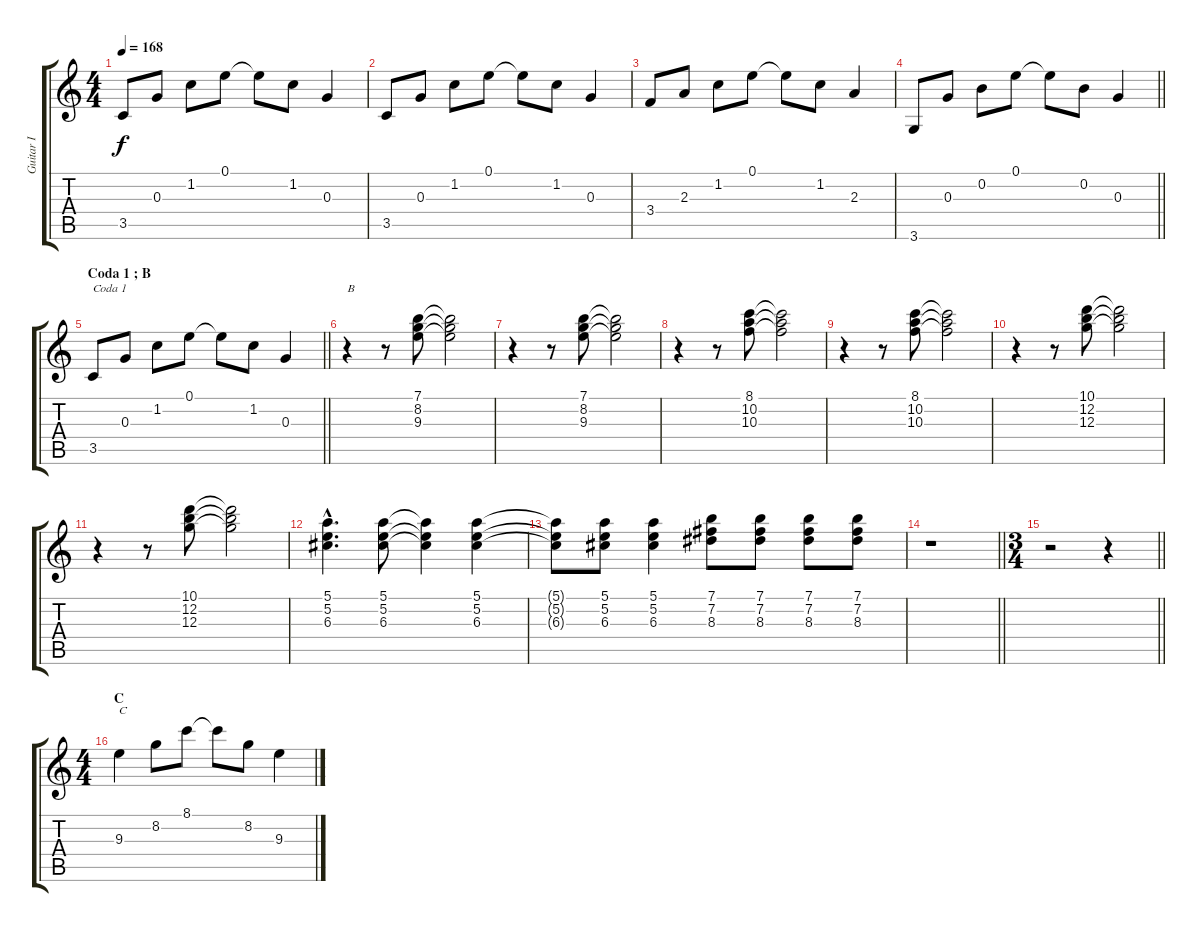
\track ("Guitar I" "Guitar I") {instrument overdrivenguitar}
\staff {score tabs}
\tuning (E4 B3 G3 D3 A2 E2) {hide}
\ts (4 4)
\tempo 168
\clef g2
\ks c
3.5.8{dy f} 0.3.8 1.2.8 0.1.8 0.1{t}.8 1.2.8 0.3.4 |
3.5.8 0.3.8 1.2.8 0.1.8 0.1{t}.8 1.2.8 0.3.4 |
3.4.8 2.3.8 1.2.8 0.1.8 0.1{t}.8 1.2.8 2.3.4 |
\barLineRight lightlight
3.6.8 0.3.8 0.2.8 0.1.8 0.1{t}.8 0.2.8 0.3.4 |
\section ("" "Coda 1 ; B")
\barLineRight lightlight
3.5.8{txt "Coda 1"} 0.3.8 1.2.8 0.1.8 0.1{t}.8 1.2.8 0.3.4 |
r.4{txt "B"} r.8 (7.1 8.2 9.3).8 (7.1{t} 8.2{t} 9.3{t}).2 |
r.4 r.8 (7.1 8.2 9.3).8 (7.1{t} 8.2{t} 9.3{t}).2 |
r.4 r.8 (8.1 10.2 10.3).8 (8.1{t} 10.2{t} 10.3{t}).2 |
r.4 r.8 (8.1 10.2 10.3).8 (8.1{t} 10.2{t} 10.3{t}).2 |
r.4 r.8 (10.1 12.2 12.3).8 (10.1{t} 12.2{t} 12.3{t}).2 |
r.4 r.8 (10.1 12.2 12.3).8 (10.1{t} 12.2{t} 12.3{t}).2 |
(5.1{hac} 5.2{hac} 6.3{hac}).4{d} (5.1 5.2 6.3).8 (5.1{t} 5.2{t} 6.3{t}).4 (5.1 5.2 6.3).4 |
(5.1{t} 5.2{t} 6.3{t}).8 (5.1 5.2 6.3).8 (5.1 5.2 6.3).4 (7.1 7.2 8.3).8 (7.1 7.2 8.3).8 (7.1 7.2 8.3).8 (7.1 7.2 8.3).8 |
\barLineRight lightlight
r.1 |
\ts (3 4)
\barLineRight lightlight
r.2 r.4 |
\ts (4 4)
\section ("" "C")
9.3.4{txt "C"} 8.2.8 8.1.8 8.1{t}.8 8.2.8 9.3.4
